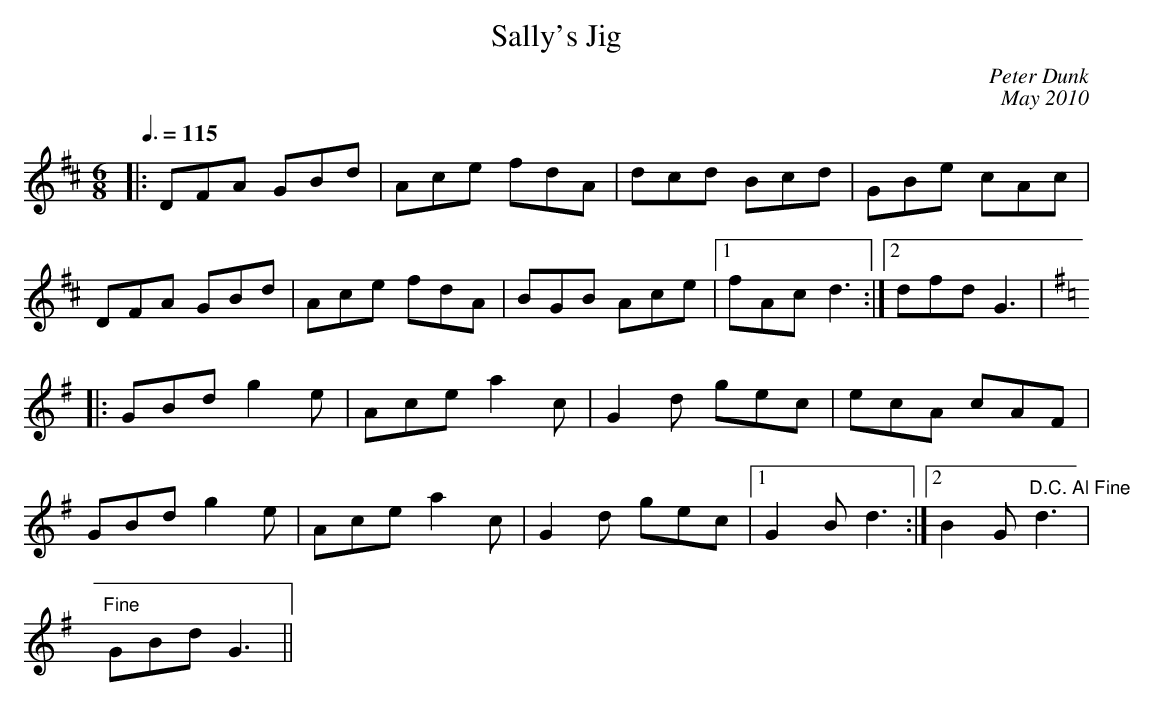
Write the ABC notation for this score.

X:1
T:Sally's Jig
C:Peter Dunk
C:May 2010
M:6/8
Q:3/8=115
L:1/8
K:D
|:DFA GBd | Ace fdA | dcd Bcd | GBe cAc |
DFA GBd | Ace fdA | BGB Ace |1 fAc d3 :|2 dfd G3|
K:G
|:GBd g2 e | Ace a2 c | G2 d gec | ecA cAF |
GBd g2 e | Ace a2 c | G2 d gec |1 G2 B d3 :|2 B2G "D.C. Al Fine"d3 |
"Fine"GBd G3||
